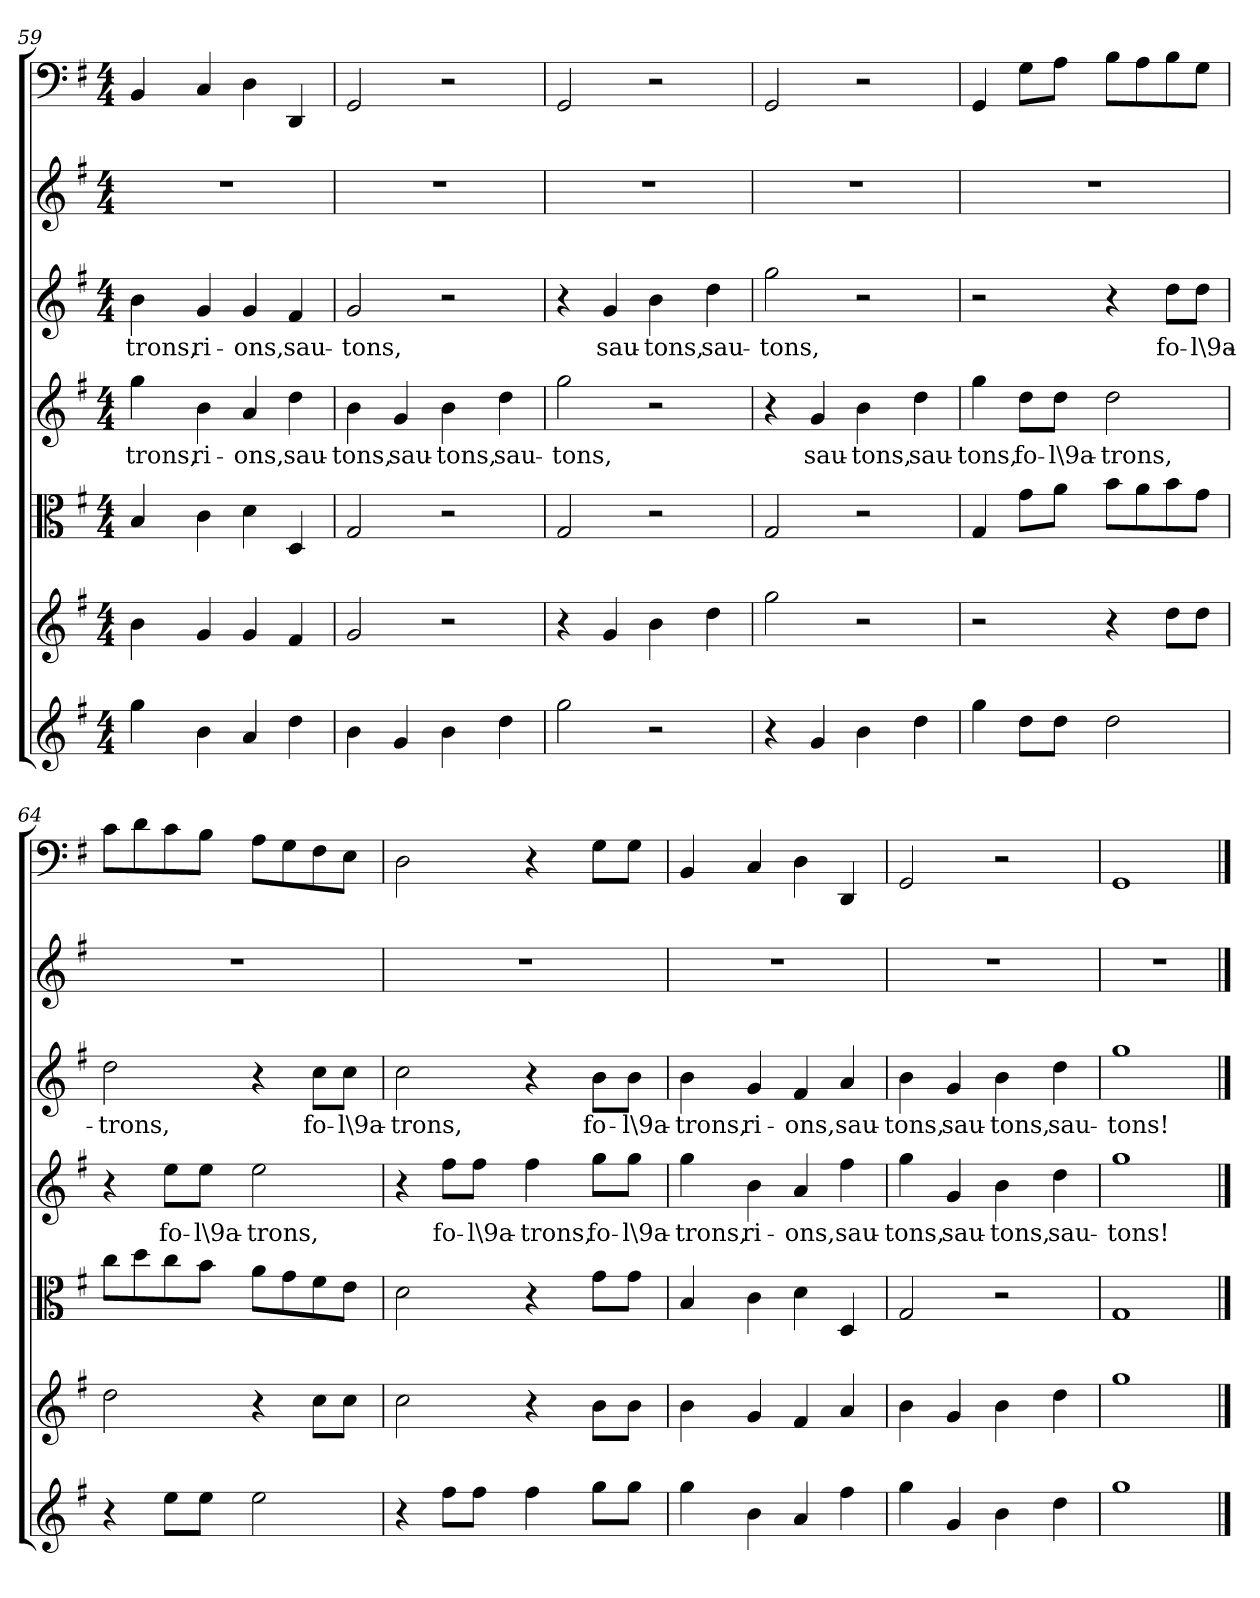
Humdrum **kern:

**kern	**kern	**kern	**kern	**text	**kern	**text	**kern	**kern
*part7	*part6	*part5	*part4	*part4	*part3	*part3	*part2	*part1
*staff7	*staff6	*staff5	*staff4	*staff4	*staff3	*staff3	*staff2	*staff1
*clefG2	*clefG2	*clefC3	*clefG2	*	*clefG2	*	*clefG2	*clefF4
*k[f#]	*k[f#]	*k[f#]	*k[f#]	*	*k[f#]	*	*k[f#]	*k[f#]
*G:	*G:	*G:	*G:	*	*G:	*	*G:	*G:
*M4/4	*M4/4	*M4/4	*M4/4	*	*M4/4	*	*M4/4	*M4/4
=59	=59	=59	=59	=59	=59	=59	=59	=59
4gg\	4b\	4B/	4gg\	-trons,	4b\	-trons,	1r	4BB/
4b\	4g/	4c\	4b\	ri-	4g/	ri-	.	4C/
4a/	4g/	4d\	4a/	-ons,	4g/	-ons,	.	4D\
4dd\	4f#/	4D/	4dd\	sau-	4f#/	sau-	.	4DD/
=60	=60	=60	=60	=60	=60	=60	=60	=60
4b\	2g/	2G/	4b\	-tons,	2g/	-tons,	1r	2GG/
4g/	.	.	4g/	sau-	.	.	.	.
4b\	2r	2r	4b\	-tons,	2r	.	.	2r
4dd\	.	.	4dd\	sau-	.	.	.	.
=61	=61	=61	=61	=61	=61	=61	=61	=61
2gg\	4r	2G/	2gg\	-tons,	4r	.	1r	2GG/
.	4g/	.	.	.	4g/	sau-	.	.
2r	4b\	2r	2r	.	4b\	-tons,	.	2r
.	4dd\	.	.	.	4dd\	sau-	.	.
=62	=62	=62	=62	=62	=62	=62	=62	=62
4r	2gg\	2G/	4r	.	2gg\	-tons,	1r	2GG/
4g/	.	.	4g/	sau-	.	.	.	.
4b\	2r	2r	4b\	-tons,	2r	.	.	2r
4dd\	.	.	4dd\	sau-	.	.	.	.
=63	=63	=63	=63	=63	=63	=63	=63	=63
4gg\	2r	4G/	4gg\	-tons,	2r	.	1r	4GG/
8dd\L	.	8g\L	8dd\L	fo-	.	.	.	8G\L
8dd\J	.	8a\J	8dd\J	-l\9a-	.	.	.	8A\J
2dd\	4r	8b\L	2dd\	-trons,	4r	.	.	8B\L
.	.	8a\	.	.	.	.	.	8A\
.	8dd\L	8b\	.	.	8dd\L	fo-	.	8B\
.	8dd\J	8g\J	.	.	8dd\J	-l\9a-	.	8G\J
=64	=64	=64	=64	=64	=64	=64	=64	=64
4r	2dd\	8cc\L	4r	.	2dd\	-trons,	1r	8c\L
.	.	8dd\	.	.	.	.	.	8d\
8ee\L	.	8cc\	8ee\L	fo-	.	.	.	8c\
8ee\J	.	8b\J	8ee\J	-l\9a-	.	.	.	8B\J
2ee\	4r	8a\L	2ee\	-trons,	4r	.	.	8A\L
.	.	8g\	.	.	.	.	.	8G\
.	8cc\L	8f#\	.	.	8cc\L	fo-	.	8F#\
.	8cc\J	8e\J	.	.	8cc\J	-l\9a-	.	8E\J
=65	=65	=65	=65	=65	=65	=65	=65	=65
4r	2cc\	2d\	4r	.	2cc\	-trons,	1r	2D\
8ff#\L	.	.	8ff#\L	fo-	.	.	.	.
8ff#\J	.	.	8ff#\J	-l\9a-	.	.	.	.
4ff#\	4r	4r	4ff#\	-trons,	4r	.	.	4r
8gg\L	8b\L	8g\L	8gg\L	fo-	8b\L	fo-	.	8G\L
8gg\J	8b\J	8g\J	8gg\J	-l\9a-	8b\J	-l\9a-	.	8G\J
=66	=66	=66	=66	=66	=66	=66	=66	=66
4gg\	4b\	4B/	4gg\	-trons,	4b\	-trons,	1r	4BB/
4b\	4g/	4c\	4b\	ri-	4g/	ri-	.	4C/
4a/	4f#/	4d\	4a/	-ons,	4f#/	-ons,	.	4D\
4ff#\	4a/	4D/	4ff#\	sau-	4a/	sau-	.	4DD/
=67	=67	=67	=67	=67	=67	=67	=67	=67
4gg\	4b\	2G/	4gg\	-tons,	4b\	-tons,	1r	2GG/
4g/	4g/	.	4g/	sau-	4g/	sau-	.	.
4b\	4b\	2r	4b\	-tons,	4b\	-tons,	.	2r
4dd\	4dd\	.	4dd\	sau-	4dd\	sau-	.	.
=68	=68	=68	=68	=68	=68	=68	=68	=68
1gg\	1gg\	1G/	1gg\	-tons!	1gg\	-tons!	1r	1GG/
==	==	==	==	==	==	==	==	==
*-	*-	*-	*-	*-	*-	*-	*-	*-
